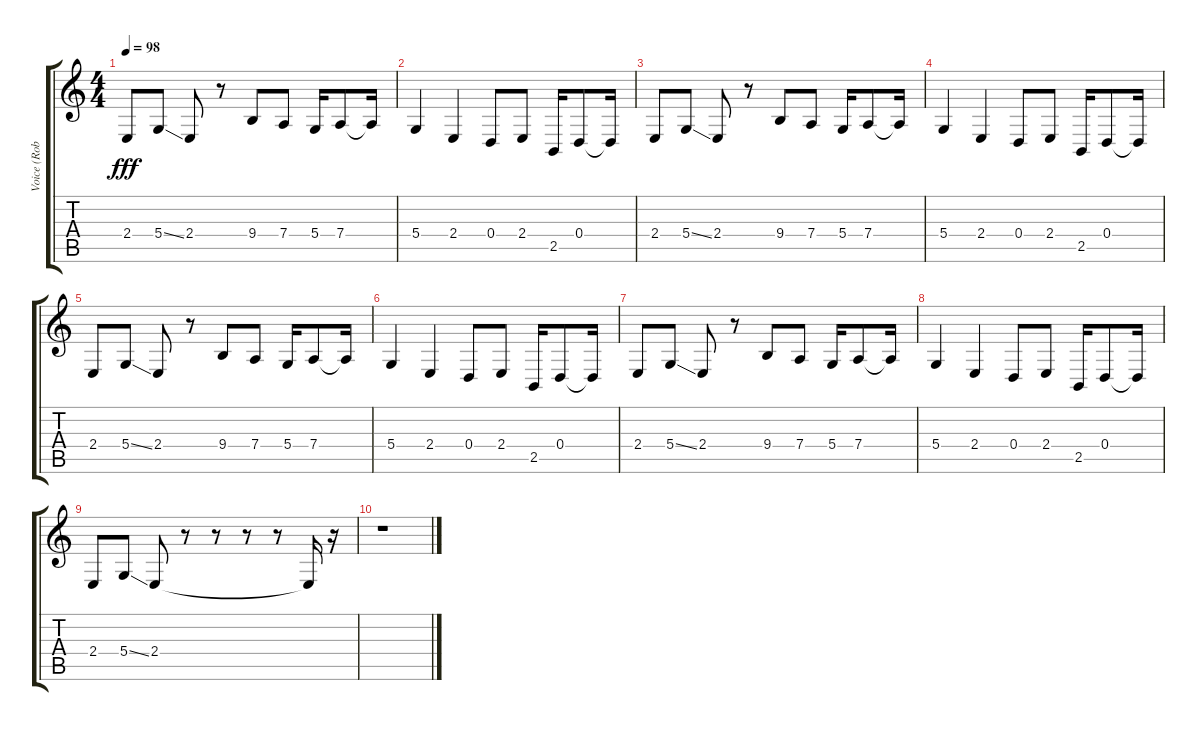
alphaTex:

\track ("Voice (Robert Been)" "Voice (Rob") {instrument oboe}
\staff {score tabs}
\tuning (E4 B3 G3 D3 A2 E2) {hide}
\ts (4 4)
\tempo 98
\clef g2
\ks c
2.4.8{dy fff} 5.4{ss}.8 2.4.8 r.8 9.4.8 7.4.8 5.4.16 7.4.8 7.4{t}.16 |
5.4.4 2.4.4 0.4.8 2.4.8 2.5.16 0.4.8 0.4{t}.16 |
2.4.8 5.4{ss}.8 2.4.8 r.8 9.4.8 7.4.8 5.4.16 7.4.8 7.4{t}.16 |
5.4.4 2.4.4 0.4.8 2.4.8 2.5.16 0.4.8 0.4{t}.16 |
2.4.8 5.4{ss}.8 2.4.8 r.8 9.4.8 7.4.8 5.4.16 7.4.8 7.4{t}.16 |
5.4.4 2.4.4 0.4.8 2.4.8 2.5.16 0.4.8 0.4{t}.16 |
2.4.8 5.4{ss}.8 2.4.8 r.8 9.4.8 7.4.8 5.4.16 7.4.8 7.4{t}.16 |
5.4.4 2.4.4 0.4.8 2.4.8 2.5.16 0.4.8 0.4{t}.16 |
2.4.8 5.4{ss}.8 2.4.8 r.8 r.8 r.8 r.8 2.4{t}.16 r.16 |
r.1
